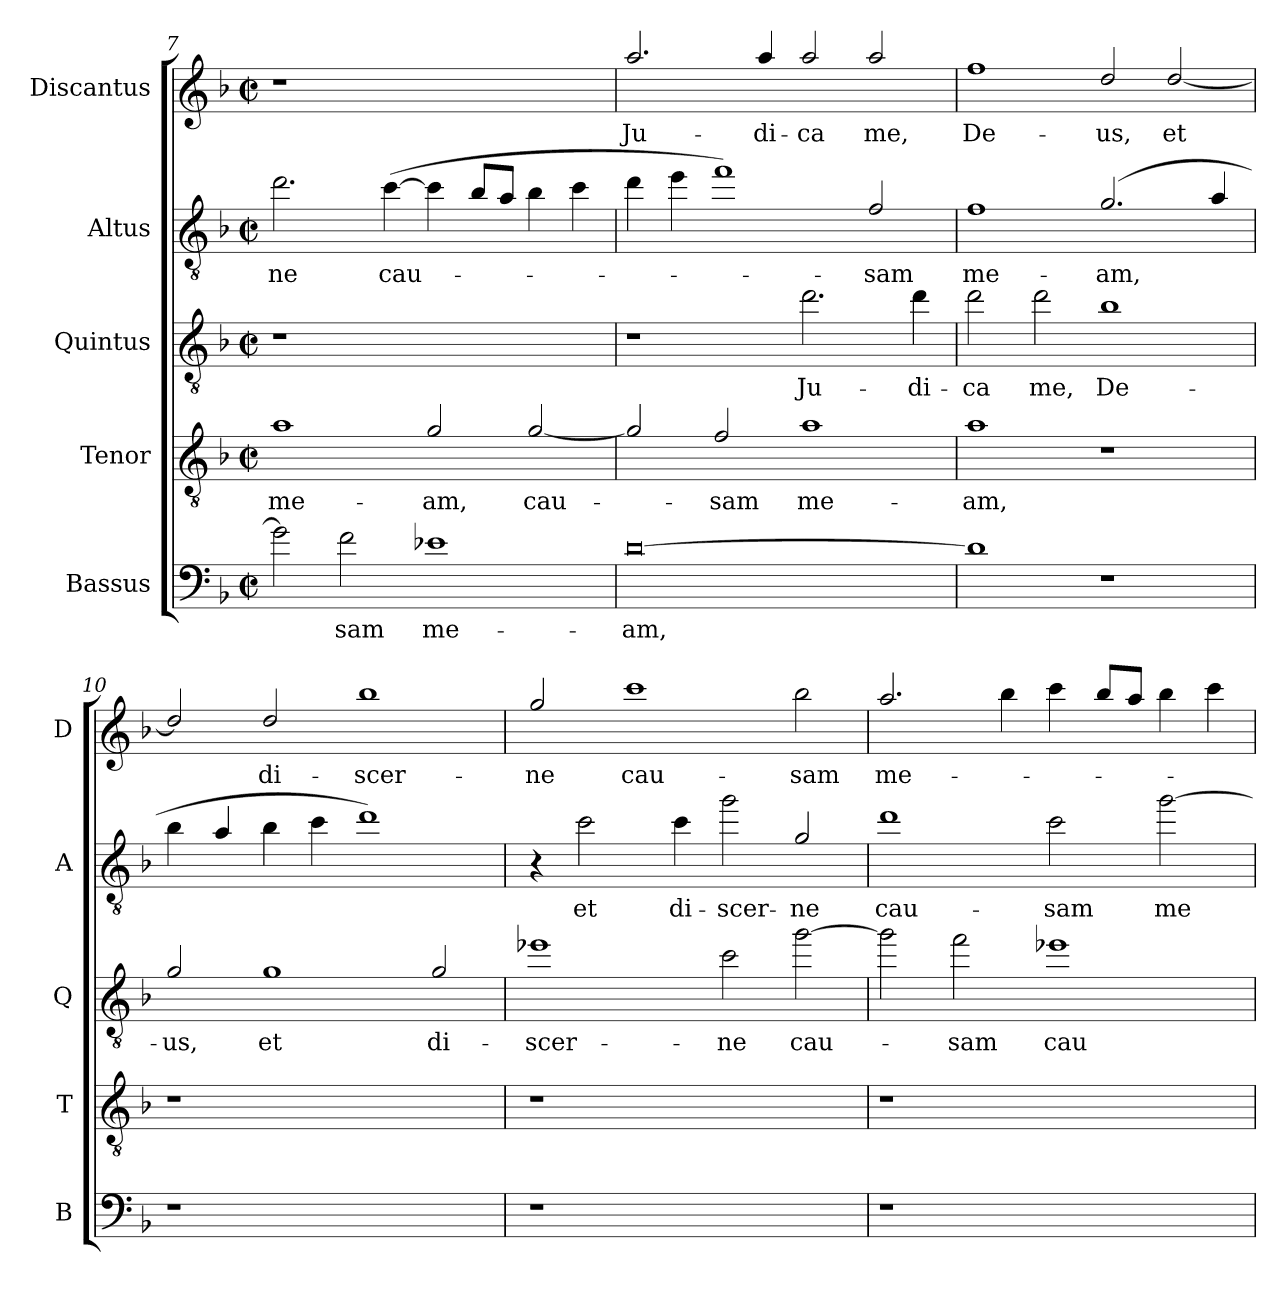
**kern	**text	**kern	**text	**kern	**text	**kern	**text	**kern	**text
*part5	*part5	*part4	*part4	*part3	*part3	*part2	*part2	*part1	*part1
*staff5	*staff5	*staff4	*staff4	*staff3	*staff3	*staff2	*staff2	*staff1	*staff1
*I"Bassus	*	*I"Tenor	*	*I"Quintus	*	*I"Altus	*	*I"Discantus	*
*I'B	*	*I'T	*	*I'Q	*	*I'A	*	*I'D	*
*clefF4	*	*clefGv2	*	*clefGv2	*	*clefGv2	*	*clefG2	*
*ITrd7c12	*	*ITrd7c12	*	*ITrd7c12	*	*ITrd7c12	*	*ITrd7c12	*
*k[b-]	*	*k[b-]	*	*k[b-]	*	*k[b-]	*	*k[b-]	*
*d:	*	*d:	*	*d:	*	*d:	*	*d:	*
*M2/2	*	*M2/2	*	*M2/2	*	*M2/2	*	*M2/2	*
*met(c|)	*	*met(c|)	*	*met(c|)	*	*met(c|)	*	*met(c|)	*
=7	=7	=7	=7	=7	=7	=7	=7	=7	=7
!	!	!	!LO:LY:b	!	!	!	!LO:LY:b	!	!
2G\]	.	1A	me-	1r	.	2.d\	-ne	1r	.
!	!LO:LY:b	!	!	!	!	!	!	!	!
2F\	-sam	.	.	.	.	.	.	.	.
!	!	!	!	!	!	!	!LO:LY:b	!	!
.	.	.	.	.	.	(>[4c\	cau-	.	.
!	!LO:LY:b	!	!LO:LY:b	!	!	!	!	!	!
1E-X	me-	2G/	-am,	1ryy	.	4c\]	.	1ryy	.
.	.	.	.	.	.	8B-/L	.	.	.
.	.	.	.	.	.	8A/J	.	.	.
!	!	!	!LO:LY:b	!	!	!	!	!	!
.	.	[2G/	cau-	.	.	4B-\	.	.	.
.	.	.	.	.	.	4c\	.	.	.
=8	=8	=8	=8	=8	=8	=8	=8	=8	=8
!	!LO:LY:b	!	!	!	!	!	!	!	!LO:LY:b
[0D	-am,	2G/]	.	1r	.	4d\	.	2.a/	Ju-
.	.	.	.	.	.	4e\	.	.	.
!	!	!	!LO:LY:b	!	!	!	!	!	!
.	.	2F/	-sam	.	.	1f)	.	.	.
!	!	!	!	!	!	!	!	!	!LO:LY:b
.	.	.	.	.	.	.	.	4a/	-di-
!	!	!	!LO:LY:b	!	!LO:LY:b	!	!	!	!LO:LY:b
.	.	1A	me-	2.d\	Ju-	.	.	2a/	-ca
!	!	!	!	!	!	!	!LO:LY:b	!	!LO:LY:b
.	.	.	.	.	.	2F/	-sam	2a/	me,
!	!	!	!	!	!LO:LY:b	!	!	!	!
.	.	.	.	4d\	-di-	.	.	.	.
=9	=9	=9	=9	=9	=9	=9	=9	=9	=9
!	!	!	!LO:LY:b	!	!LO:LY:b	!	!LO:LY:b	!	!LO:LY:b
1D]	.	1A	-am,	2d\	-ca	1F	me-	1f	De-
!	!	!	!	!	!LO:LY:b	!	!	!	!
.	.	.	.	2d\	me,	.	.	.	.
!	!	!	!	!	!LO:LY:b	!	!LO:LY:b	!	!LO:LY:b
1r	.	1r	.	1B-	De-	(2.G/	-am,	2d/	-us,
!	!	!	!	!	!	!	!	!	!LO:LY:b
.	.	.	.	.	.	.	.	[2d/	et
.	.	.	.	.	.	4A/	.	.	.
=10	=10	=10	=10	=10	=10	=10	=10	=10	=10
!	!	!	!	!	!LO:LY:b	!	!	!	!
1r	.	1r	.	2G/	-us,	4B-\	.	2d/]	.
.	.	.	.	.	.	4A/	.	.	.
!	!	!	!	!	!LO:LY:b	!	!	!	!LO:LY:b
.	.	.	.	1G	et	4B-\	.	2d/	di-
.	.	.	.	.	.	4c\	.	.	.
!	!	!	!	!	!	!	!	!	!LO:LY:b
1ryy	.	1ryy	.	.	.	1d)	.	1b-	-scer-
!	!	!	!	!	!LO:LY:b	!	!	!	!
.	.	.	.	2G/	di-	.	.	.	.
!!LO:PB:g=z
=11	=11	=11	=11	=11	=11	=11	=11	=11	=11
!	!	!	!	!	!LO:LY:b	!	!	!	!LO:LY:b
1r	.	1r	.	1e-X	-scer-	4r	.	2g/	-ne
!	!	!	!	!	!	!	!LO:LY:b	!	!
.	.	.	.	.	.	2c\	et	.	.
!	!	!	!	!	!	!	!	!	!LO:LY:b
.	.	.	.	.	.	.	.	1cc	cau-
!	!	!	!	!	!	!	!LO:LY:b	!	!
.	.	.	.	.	.	4c\	di-	.	.
!	!	!	!	!	!LO:LY:b	!	!LO:LY:b	!	!
1ryy	.	1ryy	.	2c\	-ne	2g\	-scer-	.	.
!	!	!	!	!	!LO:LY:b	!	!LO:LY:b	!	!LO:LY:b
.	.	.	.	[2g\	cau-	2G/	-ne	2b-\	-sam
=12	=12	=12	=12	=12	=12	=12	=12	=12	=12
!	!	!	!	!	!	!	!LO:LY:b	!	!LO:LY:b
1r	.	1r	.	2g\]	.	1d	cau-	2.a/	me-
!	!	!	!	!	!LO:LY:b	!	!	!	!
.	.	.	.	2f\	-sam	.	.	.	.
.	.	.	.	.	.	.	.	4b-\	.
!	!	!	!	!	!LO:LY:b	!	!LO:LY:b	!	!
1ryy	.	1ryy	.	1e-X	cau-	2c\	-sam	4cc\	.
.	.	.	.	.	.	.	.	8b-/L	.
.	.	.	.	.	.	.	.	8a/J	.
!	!	!	!	!	!	!	!LO:LY:b	!	!
.	.	.	.	.	.	[2g\	me-	4b-\	.
.	.	.	.	.	.	.	.	4cc\	.
=	=	=	=	=	=	=	=	=	=
*-	*-	*-	*-	*-	*-	*-	*-	*-	*-
